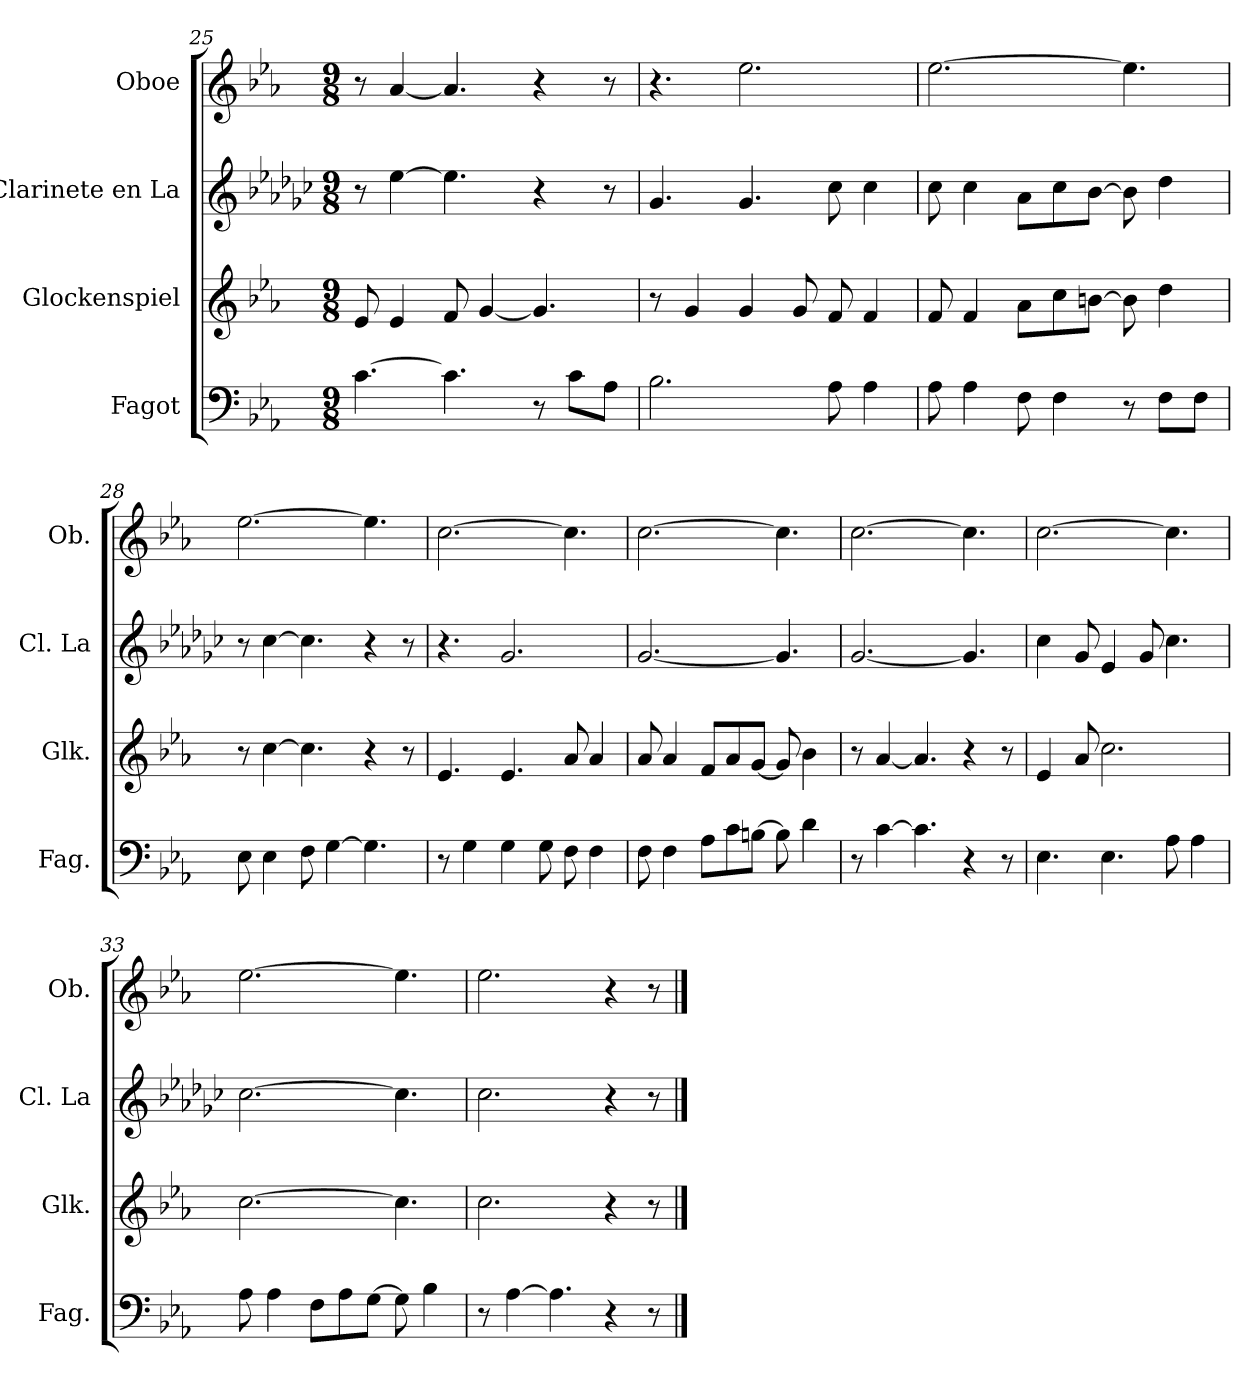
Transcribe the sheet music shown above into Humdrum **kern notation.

**kern	**kern	**kern	**kern
*part4	*part3	*part2	*part1
*staff4	*staff3	*staff2	*staff1
*I"Fagot	*I"Glockenspiel	*I"Clarinete en La	*I"Oboe
*I'Fag.	*I'Glk.	*I'Cl. La	*I'Ob.
*clefF4	*clefG2	*clefG2	*clefG2
*	*ITrd-14c-24	*ITrd2c3	*
*k[b-e-a-]	*k[b-e-a-]	*k[b-e-a-]	*k[b-e-a-]
*M9/8	*M9/8	*M9/8	*M9/8
=25	=25	=25	=25
[4.c\	8eee-/	8r	8r
.	4eee-/	[4cc\	[4a-/
4.c\]	8fff/	4.cc\]	4.a-/]
.	[4ggg/	.	.
8r	4.ggg/]	4r	4r
8c\L	.	.	.
8A-\J	.	8r	8r
=26	=26	=26	=26
2.B-\	8r	4.e-/	4.r
.	4ggg/	.	.
.	4ggg/	4.e-/	2.ee-\
.	8ggg/	.	.
8A-\	8fff/	8a-\	.
4A-\	4fff/	4a-\	.
!!LO:PB:g=z
=27	=27	=27	=27
8A-\	8fff/	8a-\	[2.ee-\
4A-\	4fff/	4a-\	.
8F\	8aaa-\L	8f\L	.
4F\	8cccc\	8a-\	.
.	[8bbbn\J	[8g\J	.
8r	8bbb\]	8g\]	4.ee-\]
8F\L	4dddd\	4b-\	.
8F\J	.	.	.
=28	=28	=28	=28
8E-\	8r	8r	[2.ee-\
4E-\	[4cccc\	[4a-\	.
8F\	4.cccc\]	4.a-\]	.
[4G\	.	.	.
4.G\]	4r	4r	4.ee-\]
.	8r	8r	.
=29	=29	=29	=29
8r	4.eee-/	4.r	[2.cc\
4G\	.	.	.
4G\	4.eee-/	2.e-/	.
8G\	.	.	.
8F\	8aaa-/	.	4.cc\]
4F\	4aaa-/	.	.
=30	=30	=30	=30
8F\	8aaa-/	[2.e-/	[2.cc\
4F\	4aaa-/	.	.
8A-\L	8fff/L	.	.
8c\	8aaa-/	.	.
[8Bn\J	[8ggg/J	.	.
8B\]	8ggg/]	4.e-/]	4.cc\]
4d\	4bbb-\	.	.
=31	=31	=31	=31
8r	8r	[2.e-/	[2.cc\
[4c\	[4aaa-/	.	.
4.c\]	4.aaa-/]	.	.
4r	4r	4.e-/]	4.cc\]
8r	8r	.	.
!!LO:LB:g=z
=32	=32	=32	=32
4.E-\	4eee-/	4a-\	[2.cc\
.	8aaa-/	8e-/	.
4.E-\	2.cccc\	4c/	.
.	.	8e-/	.
8A-\	.	4.a-\	4.cc\]
4A-\	.	.	.
=33	=33	=33	=33
8A-\	[2.cccc\	[2.a-\	[2.ee-\
4A-\	.	.	.
8F\L	.	.	.
8A-\	.	.	.
[8G\J	.	.	.
8G\]	4.cccc\]	4.a-\]	4.ee-\]
4B-\	.	.	.
=34	=34	=34	=34
8r	2.cccc\	2.a-\	2.ee-\
[4A-\	.	.	.
4.A-\]	.	.	.
4r	4r	4r	4r
8r	8r	8r	8r
==	==	==	==
*-	*-	*-	*-
